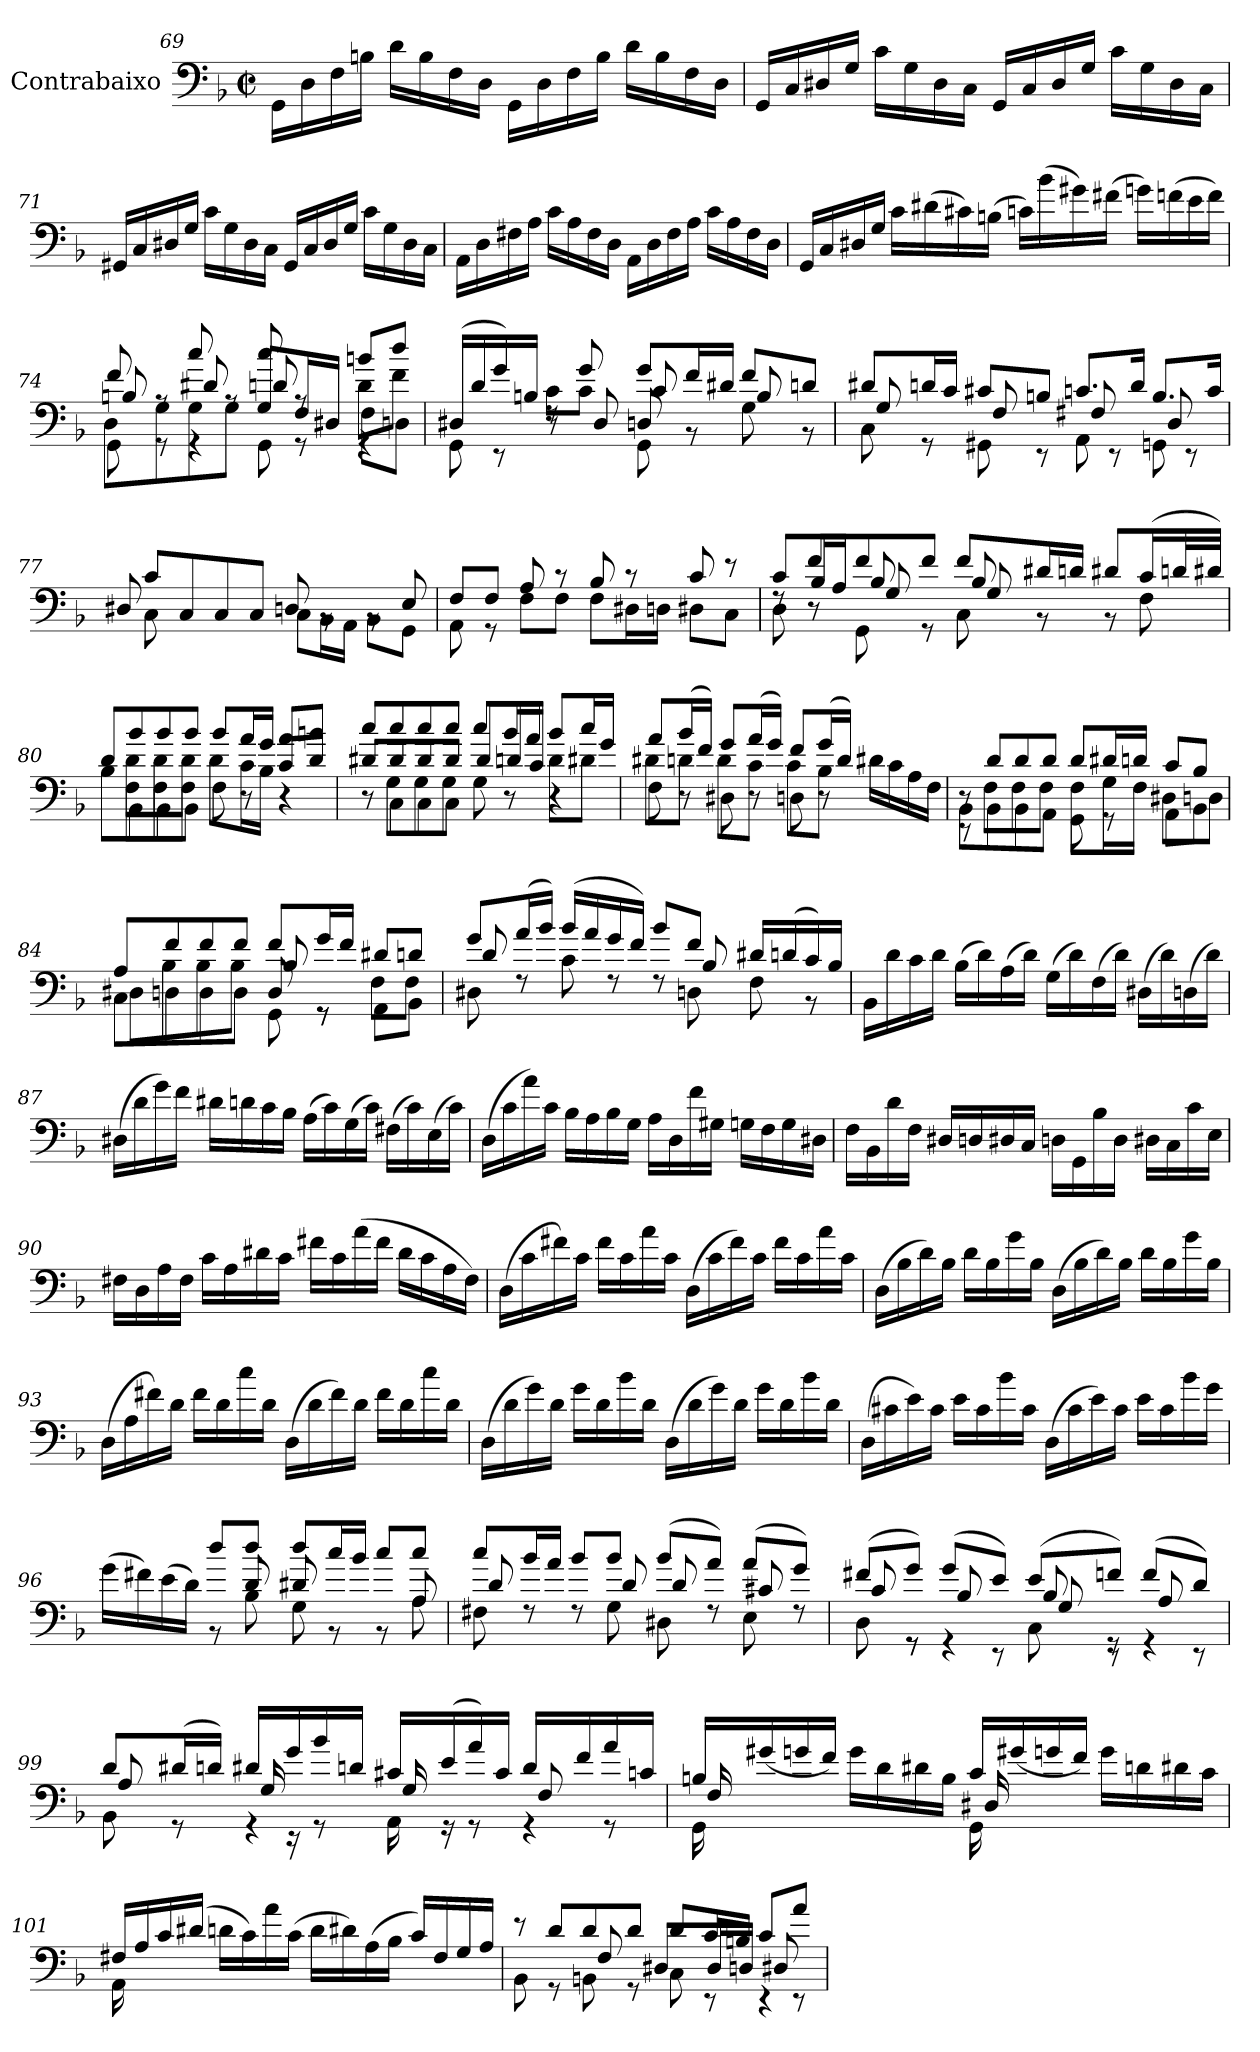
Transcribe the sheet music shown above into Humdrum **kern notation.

**kern
*part1
*staff1
*I"Contrabaixo
*I'Cb.
!!LO:LB:g=z
*clefF4
*ITrd7c12
*k[b-]
*M2/2
*met(c|)
=69
16GGG\LL
16DD\
16FF\
16BBn\JJ
16D\LL
16BB\
16FF\
16DD\JJ
16GGG\LL
16DD\
16FF\
16BB\JJ
16D\LL
16BB\
16FF\
16DD\JJ
=70
16GGG/LL
16CC/
16DD#X/
16GG/JJ
16C\LL
16GG\
16DD#\
16CC\JJ
16GGG/LL
16CC/
16DD#/
16GG/JJ
16C\LL
16GG\
16DD#\
16CC\JJ
=71
16GGG#X/LL
16CC/
16DD#X/
16GG/JJ
16C\LL
16GG\
16DD#\
16CC\JJ
16GGG#/LL
16CC/
16DD#/
16GG/JJ
16C\LL
16GG\
16DD#\
16CC\JJ
!!LO:LB:g=z
=72
16AAA\LL
16DD\
16FF#X\
16AA\JJ
16C\LL
16AA\
16FF#\
16DD\JJ
16AAA\LL
16DD\
16FF#\
16AA\JJ
16C\LL
16AA\
16FF#\
16DD\JJ
=73
16GGG/LL
16CC/
16DD#X/
16GG/JJ
16C\LL
(>16D#X\
16C#X\)
(>16BBn\JJ
16Cn\LL)
(>16B-\
16G#X\)
(>16F#X\JJ
16Gn\LL)
(>16Fn\
16E\
16F\JJ)
=74
*^
*	*^
*	*	*^
8F/	8GGG\	8BBn/	8DD/L
8rA	8rGG	8ryy	8GG\
8c/	4rGG	8D#X/	8GG\
8rA	.	8ryy	8GG\J
8c/	8GGG\	8Dn/	8GG/L
8rA	8rGG	8rFyy	16FF/L
.	.	.	16DD#X/JJ
8Bn/L	4rGG	8D\L	8FF\L
8d/J	.	8F\J	8DDn\J
!!LO:LB:g=z	!!	!!	!!
=75	=75	=75	=75
(>16DD#X/LL	8GGG\	4ryy	4ryy
16D/	.	.	.
16G/)	8r	.	.
16BBn/JJ	.	.	.
8rF	8r	8C\L	8ryy
8G/	8ryy	8C\J	8DD#/
8G/L	8GGG\	8C/	8DDn/
16F/L	8r	8ryy	8ryy
16D#X/JJ	.	.	.
8F/L	8GG\	8BB/	4ryy
8Dn/J	8r	8ryy	.
*	*	*v	*v
=76	=76	=76
8D#X/L	8CC\	8GG/
16Dn/L	8r	8ryy
16C/JJ	.	.
8C#X/L	8GGG#X\	8FF/
8BBn/J	8r	8ryy
8.Cn/L	8AAA\	8FF#X/
.	8r	8ryy
16D/Jk	.	.
8.BB/L	8GGGn\	8DD/
.	8r	8ryy
16C/Jk	.	.
=77	=77	=77
8C/L	8CC\	8DD#X/
8CC/	8ryy	8ryy
8CC/	4ryy	4ryy
8CC/J	.	.
8DDn/	8CC\L	2ryy
8rBB	16BBB-\L	.
.	16AAA\JJ	.
8rBB	8BBB-\L	.
8EE/	8GGG\J	.
*	*v	*v
!!LO:LB:g=z
=78	=78
8FF/L	8AAA\
8FF/J	8rGG
8AA/	8FF\L
8r	8FF\J
8BB-/	8FF\L
8r	16DD#X\L
.	16DDn\JJ
8C/	8DD#X\L
8r	8CC\J
=79	=79
*^	*^
8rF	8DD\	8C/L	4ryy
8F/L	8r	16BB-/L	.
.	.	16AA/JJ	.
8F/	8GGG\	8BB-/	8GG/
8F/J	8r	8ryy	8ryy
8F/L	8CC\	8BB-/	8GG/
16D#X/L	8r	8ryy	8ryy
16Dn/JJ	.	.	.
8D#X/L	8r	4ryy	4ryy
(>16C/L	8FF\	.	.
32Dn/L	.	.	.
32D#X/JJJ)	.	.	.
=80	=80	=80	=80
8D/L	8BB-\L	8ryy	8ryy
8B-/	8BBB-\	8D\L	8FF\L
8B-/	8BBB-\	8D\	8FF\
8B-/J	8BBB-\J	8D\J	8FF\J
8B-/L	8FF\	8D\L	2ryy
16A/L	8r	16C\L	.
16G/JJ	.	16BB-\JJ	.
8A/L	4r	8C/L	.
8Bn/J	.	8D/J	.
!!LO:LB:g=z	!!	!!	!!
=81	=81	=81	=81
8c/L	8r	8D#X/L	8ryy
8c/	8CC\L	8D#/	8GG\L
8c/	8CC\	8D#/	8GG\
8c/J	8CC\J	8D#/J	8GG\J
8c/L	8GG\	8D#/L	2ryy
16B-/L	8r	16Dn/L	.
16A/JJ	.	16C/JJ	.
8B-/L	4r	8D\L	.
16c/L	.	8D#X\J	.
16G/JJ	.	.	.
*	*	*v	*v
=82	=82	=82
8A/L	8FF\	8D#X\L
(>16B-/L	8r	8Dn\J
16F/JJ)	.	.
8G/L	8DD#X\	8D\L
(>16A/L	8r	8C\J
16G/JJ)	.	.
8F/L	8DDn\	8C\L
(>16G/L	8r	8BB-\J
16D/JJ)	.	.
4ryy	16D#X\LL	4ryy
.	16C\	.
.	16AA\	.
.	16FF\JJ	.
=83	=83	=83
8r	8BBB-\L	8rEE
8D/L	8BBB-\	8FF\L
8D/	8BBB-\	8FF\
8D/J	8AAA\J	8FF\J
8D/L	8GGG\	8FF\L
16D#X/L	8rGG	16GG\L
16Dn/JJ	.	16FF\JJ
8C/L	8AAA\L	8DD#X\L
8BB-/J	8BBB-\J	8DDn\J
!!LO:LB:g=z	!!	!!
=84	=84	=84
*	*	*^
8AA/L	8CC\L	8DD#X/L	2ryy
8F/	8DDn\	8BB-\	.
8F/	8DD\	8BB-\	.
8F/J	8DD\J	8BB-\J	.
8F/L	8GGG\	8BB-/	8DD/
16G/L	8rGG	8rGG	8ryy
16F/JJ	.	.	.
8D#X/L	8AAA\L	8FF\L	4ryy
8Dn/J	8BBB-\J	8FF\J	.
*	*	*v	*v
=85	=85	=85
8G/L	8DD#X\	8D/
(>16A/L	8rF	8ryy
16B-/JJ)	.	.
(>16B-/LL	8C\	4ryy
16A/	.	.
16G/	8rF	.
16F/JJ)	.	.
8B-/L	8rF	8ryy
8F/J	8DDn\	8BB-/
16D#X/LL	8FF\	4ryy
(>16Dn/	.	.
16C/)	8r	.
16BB-/JJ	.	.
*v	*v	*v
=86
16BBB-\LL
16D\
16C\
16D\JJ
(>16BB-\LL
16D\)
(>16AA\
16D\JJ)
(>16GG\LL
16D\)
(>16FF\
16D\JJ)
(>16DD#X\LL
16D\)
(>16DDn\
16D\JJ)
!!LO:PB:g=z
=87
(>16DD#X\LL
16D\
16G\)
16F\JJ
16D#X\LL
16Dn\
16C\
16BB-\JJ
(>16AA\LL
16C\)
(>16GG\
16C\JJ)
(>16FF#X\LL
16C\)
(>16EE\
16C\JJ)
=88
(>16DD\LL
16C\
16A\)
16C\JJ
16BB-\LL
16AA\
16BB-\
16GG\JJ
16AA\LL
16DD\
16F\
16GG#X\JJ
16GGn\LL
16FF\
16GG\
16DD#X\JJ
=89
16FF\LL
16BBB-\
16D\
16FF\JJ
16DD#X/LL
16DDn/
16DD#X/
16CC/JJ
16DDn\LL
16GGG\
16BB-\
16DD\JJ
16DD#X\LL
16CC\
16C\
16EE\JJ
!!LO:LB:g=z
=90
16FF#X\LL
16DD\
16AA\
16FF#\JJ
16C\LL
16AA\
16D#X\
16C\JJ
16F#X\LL
16C\
(>16A\
16F#\JJ
16D#\LL
16C\
16AA\
16FF#\JJ)
=91
(>16DD\LL
16C\
16F#X\)
16C\JJ
16F#\LL
16C\
16A\
16C\JJ
(>16DD\LL
16C\
16F#\)
16C\JJ
16F#\LL
16C\
16A\
16C\JJ
=92
(>16DD\LL
16BB-\
16D\)
16BB-\JJ
16D\LL
16BB-\
16G\
16BB-\JJ
(>16DD\LL
16BB-\
16D\)
16BB-\JJ
16D\LL
16BB-\
16G\
16BB-\JJ
!!LO:LB:g=z
=93
(>16DD\LL
16AA\
16F#X\)
16D\JJ
16F#\LL
16D\
16c\
16D\JJ
(>16DD\LL
16D\
16F#\)
16D\JJ
16F#\LL
16D\
16c\
16D\JJ
=94
(>16DD\LL
16D\
16G\)
16D\JJ
16G\LL
16D\
16B-\
16D\JJ
(>16DD\LL
16D\
16G\)
16D\JJ
16G\LL
16D\
16B-\
16D\JJ
=95
(>16DD\LL
16C#X\
16E\)
16C#\JJ
16E\LL
16C#\
16B-\
16C#\JJ
(>16DD\LL
16C#\
16E\)
16C#\JJ
16E\LL
16C#\
16B-\
16G\JJ
!!LO:LB:g=z
=96
*^
*	*^
4ryy	(>16G\LL	4ryy
.	16F#X\)	.
.	(>16E\	.
.	16D\JJ)	.
8d/L	8r	8ryy
8d/J	8BB-\	8D/
8d/L	8GG\	8D#X/
16c/L	8r	8ryy
16B-/JJ	.	.
8c/L	8r	8ryy
8c/J	8AA\	8AA/
=97	=97	=97
8c/L	8FF#X\	8D/
16B-/L	8rF	8ryy
16A/JJ	.	.
8B-/L	8rF	8ryy
8B-/J	8GG\	8D/
(>8B-/L	8DD#X\	8D/
8A/J)	8rF	8ryy
(>8A/L	8EE\	8C#X/
8G/J)	8rF	8ryy
=98	=98	=98
*	*	*^
(>8F#X/L	8DD\	8C/	2ryy
8G/J)	8rGG	8rGG	.
(>8G/L	4rGG	8BB-/	.
8E/J)	.	8rEE	.
(>8E/L	8CC\	8BB-/	8GG/
8Fn/J)	8rGG	8rEE	8rBByy
(>8F/L	4rGG	8AA/	4rFyy
8D/J)	.	8rEE	.
*	*	*v	*v
!!LO:LB:g=z
=99	=99	=99
8D/L	8BBB-\	8AA/
(>16D#X/L	8rGG	8ryy
16Dn/JJ)	.	.
16D#X/LL	4rGG	16GG/
16G/	.	16rEE
16B-/	.	8rGG
16Dn/JJ	.	.
16C#X/LL	16AAA\	16GG/
(>16E/	16rGG	16ryy
16A/)	8rGG	8ryy
16C#/JJ	.	.
16D/LL	4rGG	8FF/
16F/	.	.
16A/	.	8rGG
16Cn/JJ	.	.
=100	=100	=100
16BBn/LL	16GGG\	16FF/
(>16G#X/	16ryy	16ryy
16Gn/	8ryy	8ryy
16F/JJ)	.	.
16G\LL	4ryy	4ryy
16D\	.	.
16D#X\	.	.
16BB\JJ	.	.
16C/LL	16GGG\	16DD#X/
(>16G#X/	16ryy	16ryy
16Gn/	8ryy	8ryy
16F/JJ)	.	.
16G\LL	4ryy	4ryy
16Dn\	.	.
16D#X\	.	.
16C\JJ	.	.
*	*v	*v
!!LO:LB:g=z
=101	=101
16FF#X/LL	16AAA\
16AA/	16ryy
16C/	8ryy
(>16D#X/JJ	.
16Dn\LL	4ryy
16C\)	.
16A\	.
(>16C\JJ	.
16D\LL	2ryy
16D#X\)	.
(>16AA\	.
16BB-\JJ	.
16C/LL)	.
16FF#/	.
16GG/	.
16AA/JJ	.
=102	=102
*	*^
8r	8BBB-\	4ryy
8D/L	8rGG	.
8D/	8BBBn\	8FF/
8D/J	8rGG	8ryy
8D/L	8CC\	8DD#X/L
16C/L	8rEE	16DD#/L
16BBn/JJ	.	16DDn/JJ
8C/L	4rEE	8DD#X/
8A/J	.	8rEE
*v	*v	*v
=
*-
